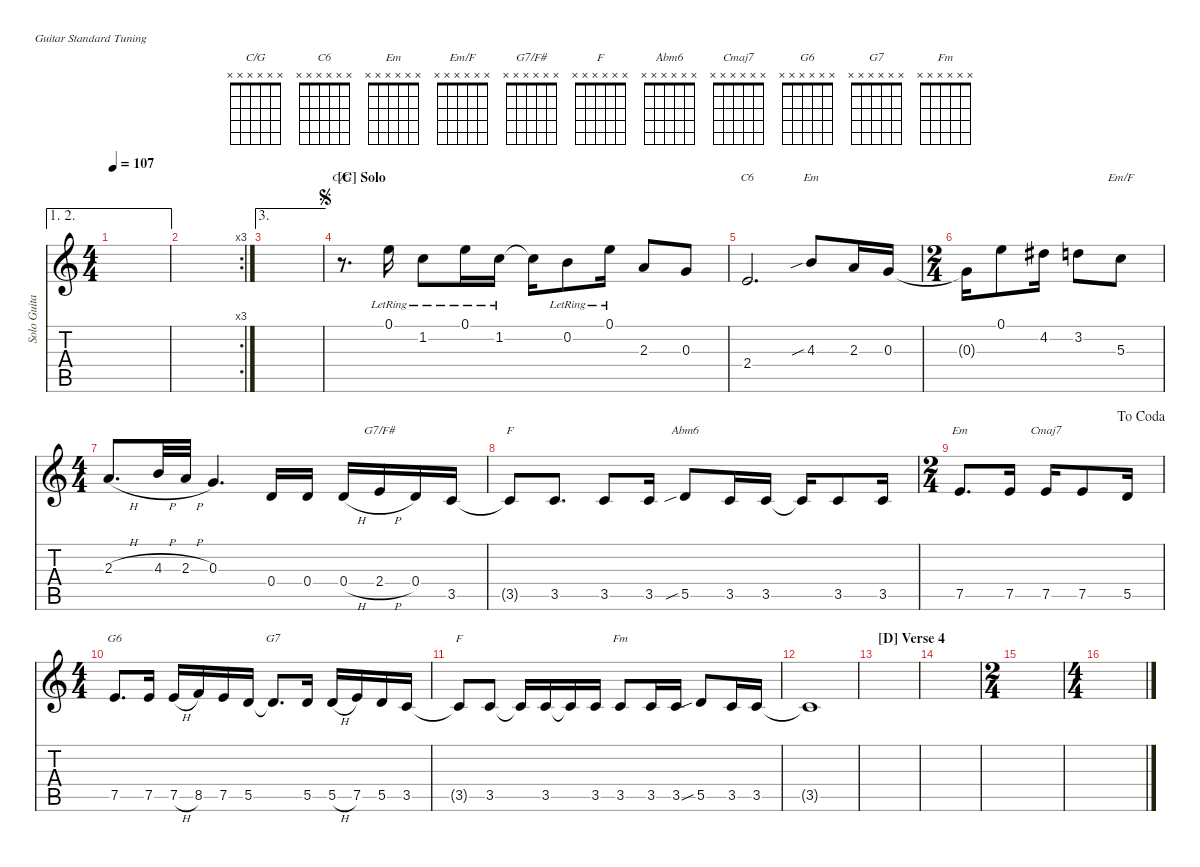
\defaultSystemsLayout 4
\hideDynamics
\bracketExtendMode nobrackets
\track ("Solo Guitar" "Solo Guita") {instrument acousticguitarsteel}
\staff {score tabs}
\tuning (E4 B3 G3 D3 A2 E2)
\chord ("C/G" x x x x x x)
\chord ("C6" x x x x x x)
\chord ("Em" x x x x x x)
\chord ("Em/F" x x x x x x)
\chord ("G7/F#" x x x x x x)
\chord ("F" x x x x x x)
\chord ("Abm6" x x x x x x)
\chord ("Cmaj7" x x x x x x)
\chord ("G6" x x x x x x)
\chord ("G7" x x x x x x)
\chord ("Fm" x x x x x x)
\ae (1 2)
\ts (4 4)
\tempo 107
\clef g2
\ks c
|
\rc 3
|
\ae 3
|
\section ("C" "Solo")
\jump segno
r.8{d ch "C/G" beam Down} 0.1{lr}.16{beam Down} 1.2{lr}.8{beam Down} 0.1{lr}.16{beam Down} 1.2{lr}.16{beam Down} 1.2{t}.16{beam Down} 0.2{lr}.8{beam Down} 0.1{lr}.16{beam Down} 2.3.8{beam Up} 0.3.8{beam Up} |
2.4.2{d ch "C6" beam Up} 4.3{sib}.8{ch "Em" beam Up} 2.3.16{beam Up} 0.3.16{beam Up} |
\ts (2 4)
0.3{t}.16{beam Down} 0.1.8{beam Down} 4.2{acc #}.16{beam Down} 3.2.8{beam Down} 5.3.8{ch "Em/F" beam Down} |
\ts (4 4)
2.3{h}.8{d beam Up} 4.3{h}.32{beam Up} 2.3{h}.32{beam Up} 0.3.4{d beam Up} 0.4.16{beam Up} 0.4.16{beam Up} 0.4{h}.16{beam Up} 2.4{h}.16{ch "G7/F#" beam Up} 0.4.16{beam Up} 3.5.16{beam Up} |
3.5{t}.8{ch "F" beam Up} 3.5.8{d beam Up} 3.5.8{beam Up} 3.5.16{beam Up} 5.5{sib}.8{ch "Abm6" beam Up} 3.5.16{beam Up} 3.5.16{beam Up} 3.5{t}.16{beam Up} 3.5.8{beam Up} 3.5.16{beam Up} |
\ts (2 4)
\jump dacoda
7.5.8{d ch "Em" beam Up} 7.5.16{beam Up} 7.5.16{ch "Cmaj7" beam Up} 7.5.8{beam Up} 5.5.16{beam Up} |
\ts (4 4)
7.5.8{d ch "G6" beam Up} 7.5.16{beam Up} 7.5{h}.16{beam Up} 8.5.16{beam Up} 7.5.16{beam Up} 5.5.16{beam Up} 5.5{t}.8{d ch "G7" beam Up} 5.5.16{beam Up} 5.5{h}.16{beam Up} 7.5.16{beam Up} 5.5.16{beam Up} 3.5.16{beam Up} |
3.5{t}.8{ch "F" beam Up} 3.5.8{beam Up} 3.5{t}.16{beam Up} 3.5.16{beam Up} 3.5{t}.16{beam Up} 3.5.16{beam Up} 3.5.8{ch "Fm" beam Up} 3.5.16{beam Up} 3.5.16{beam Up} 5.5{sib}.8{beam Up} 3.5.16{beam Up} 3.5.16{beam Up} |
3.5{t}.1{beam Up} |
\section ("D" "Verse 4")
|
|
\ts (2 4)
|
\ts (4 4)
